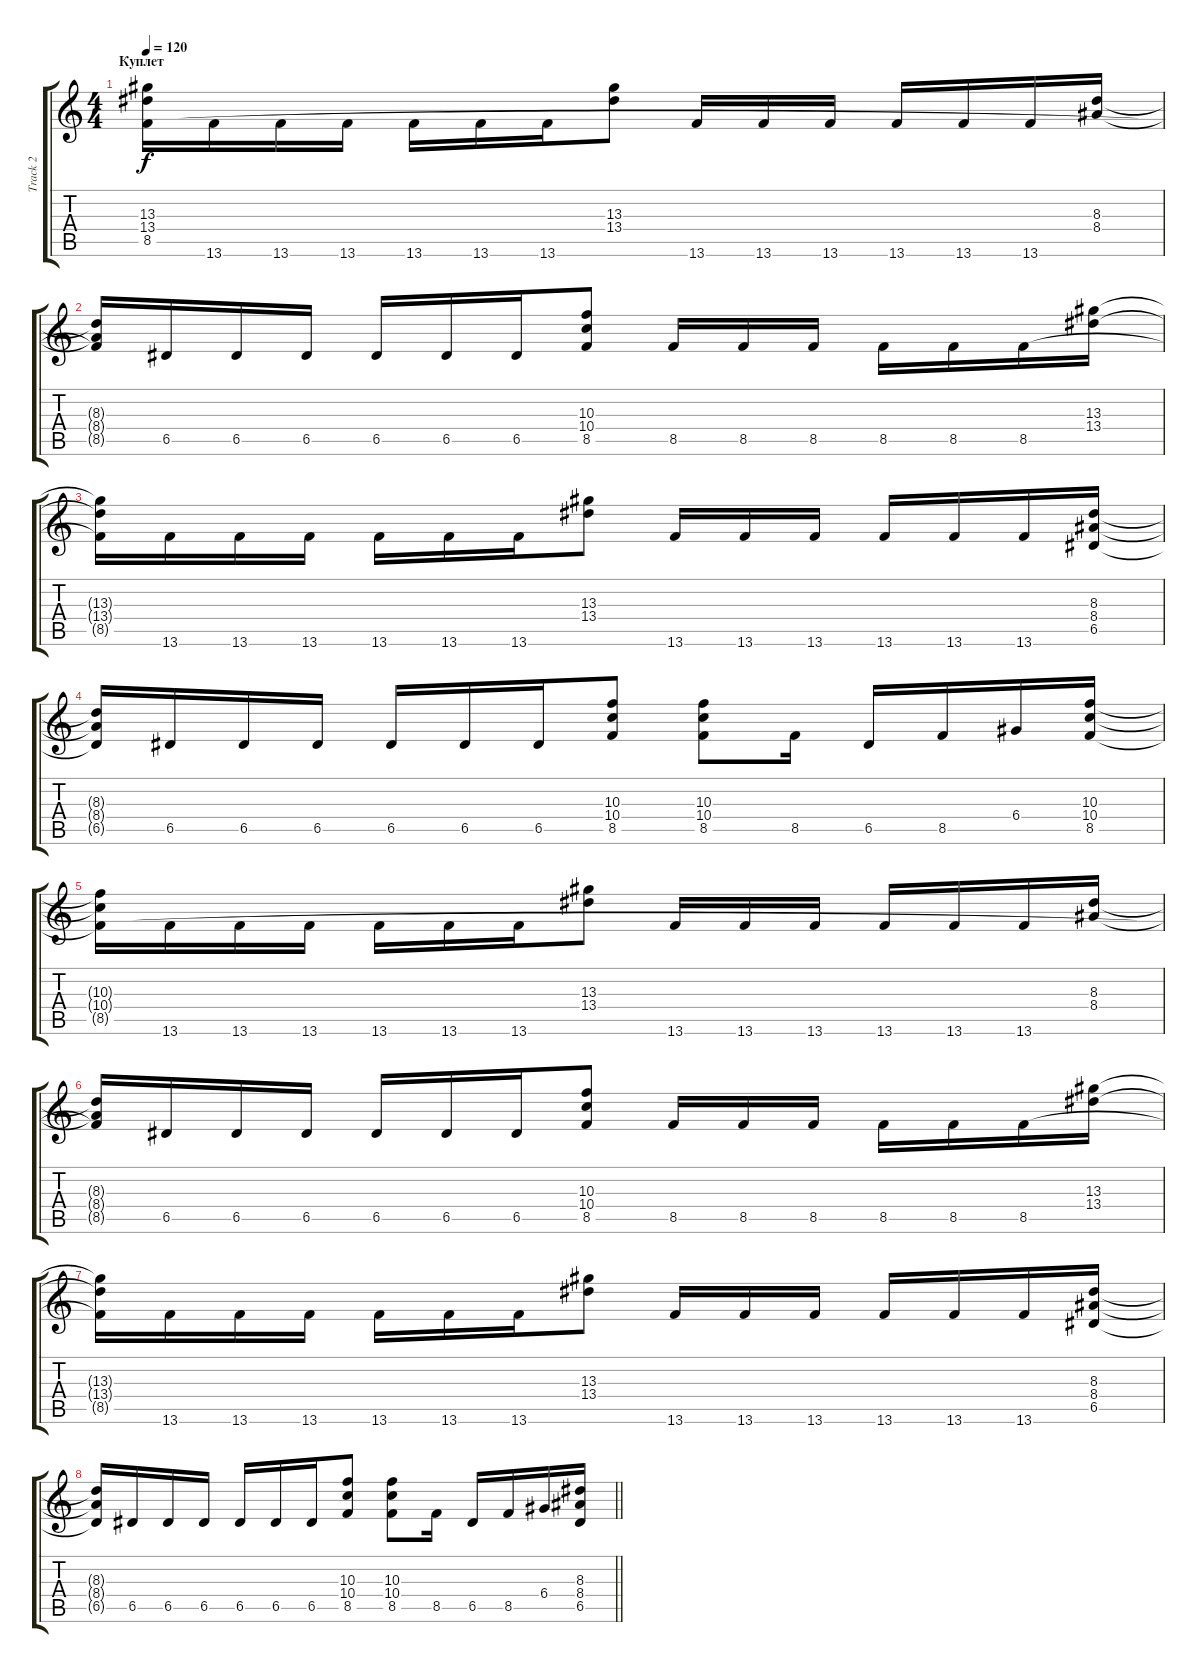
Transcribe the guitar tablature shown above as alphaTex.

\track ("Track 2" "Track 2") {instrument distortionguitar}
\staff {score tabs}
\tuning (E4 B3 G3 D3 A2 E2) {hide}
\ts (4 4)
\section ("" "Куплет")
\tempo 120
\clef g2
\ks c
(13.3{t} 13.4{t} 8.5{t}).16{dy f} 13.6.16 13.6.16 13.6.16 13.6.16 13.6.16 13.6.16 (13.3 13.4).8 13.6.16 13.6.16 13.6.16 13.6.16 13.6.16 13.6.16 (8.3 8.4).16 |
(8.3{t} 8.4{t} 8.5{t}).16 6.5.16 6.5.16 6.5.16 6.5.16 6.5.16 6.5.16 (10.3 10.4 8.5).8 8.5.16 8.5.16 8.5.16 8.5.16 8.5.16 8.5.16 (13.3 13.4).16 |
(13.3{t} 13.4{t} 8.5{t}).16 13.6.16 13.6.16 13.6.16 13.6.16 13.6.16 13.6.16 (13.3 13.4).8 13.6.16 13.6.16 13.6.16 13.6.16 13.6.16 13.6.16 (8.3 8.4 6.5).16 |
(8.3{t} 8.4{t} 6.5{t}).16 6.5.16 6.5.16 6.5.16 6.5.16 6.5.16 6.5.16 (10.3 10.4 8.5).8 (10.3 10.4 8.5).8 8.5.16 6.5.16 8.5.16 6.4.16 (10.3 10.4 8.5).16 |
(10.3{t} 10.4{t} 8.5{t}).16 13.6.16 13.6.16 13.6.16 13.6.16 13.6.16 13.6.16 (13.3 13.4).8 13.6.16 13.6.16 13.6.16 13.6.16 13.6.16 13.6.16 (8.3 8.4).16 |
(8.3{t} 8.4{t} 8.5{t}).16 6.5.16 6.5.16 6.5.16 6.5.16 6.5.16 6.5.16 (10.3 10.4 8.5).8 8.5.16 8.5.16 8.5.16 8.5.16 8.5.16 8.5.16 (13.3 13.4).16 |
(13.3{t} 13.4{t} 8.5{t}).16 13.6.16 13.6.16 13.6.16 13.6.16 13.6.16 13.6.16 (13.3 13.4).8 13.6.16 13.6.16 13.6.16 13.6.16 13.6.16 13.6.16 (8.3 8.4 6.5).16 |
\barLineRight lightlight
(8.3{t} 8.4{t} 6.5{t}).16 6.5.16 6.5.16 6.5.16 6.5.16 6.5.16 6.5.16 (10.3 10.4 8.5).8 (10.3 10.4 8.5).8 8.5.16 6.5.16 8.5.16 6.4.16 (8.3 8.4 6.5).16
